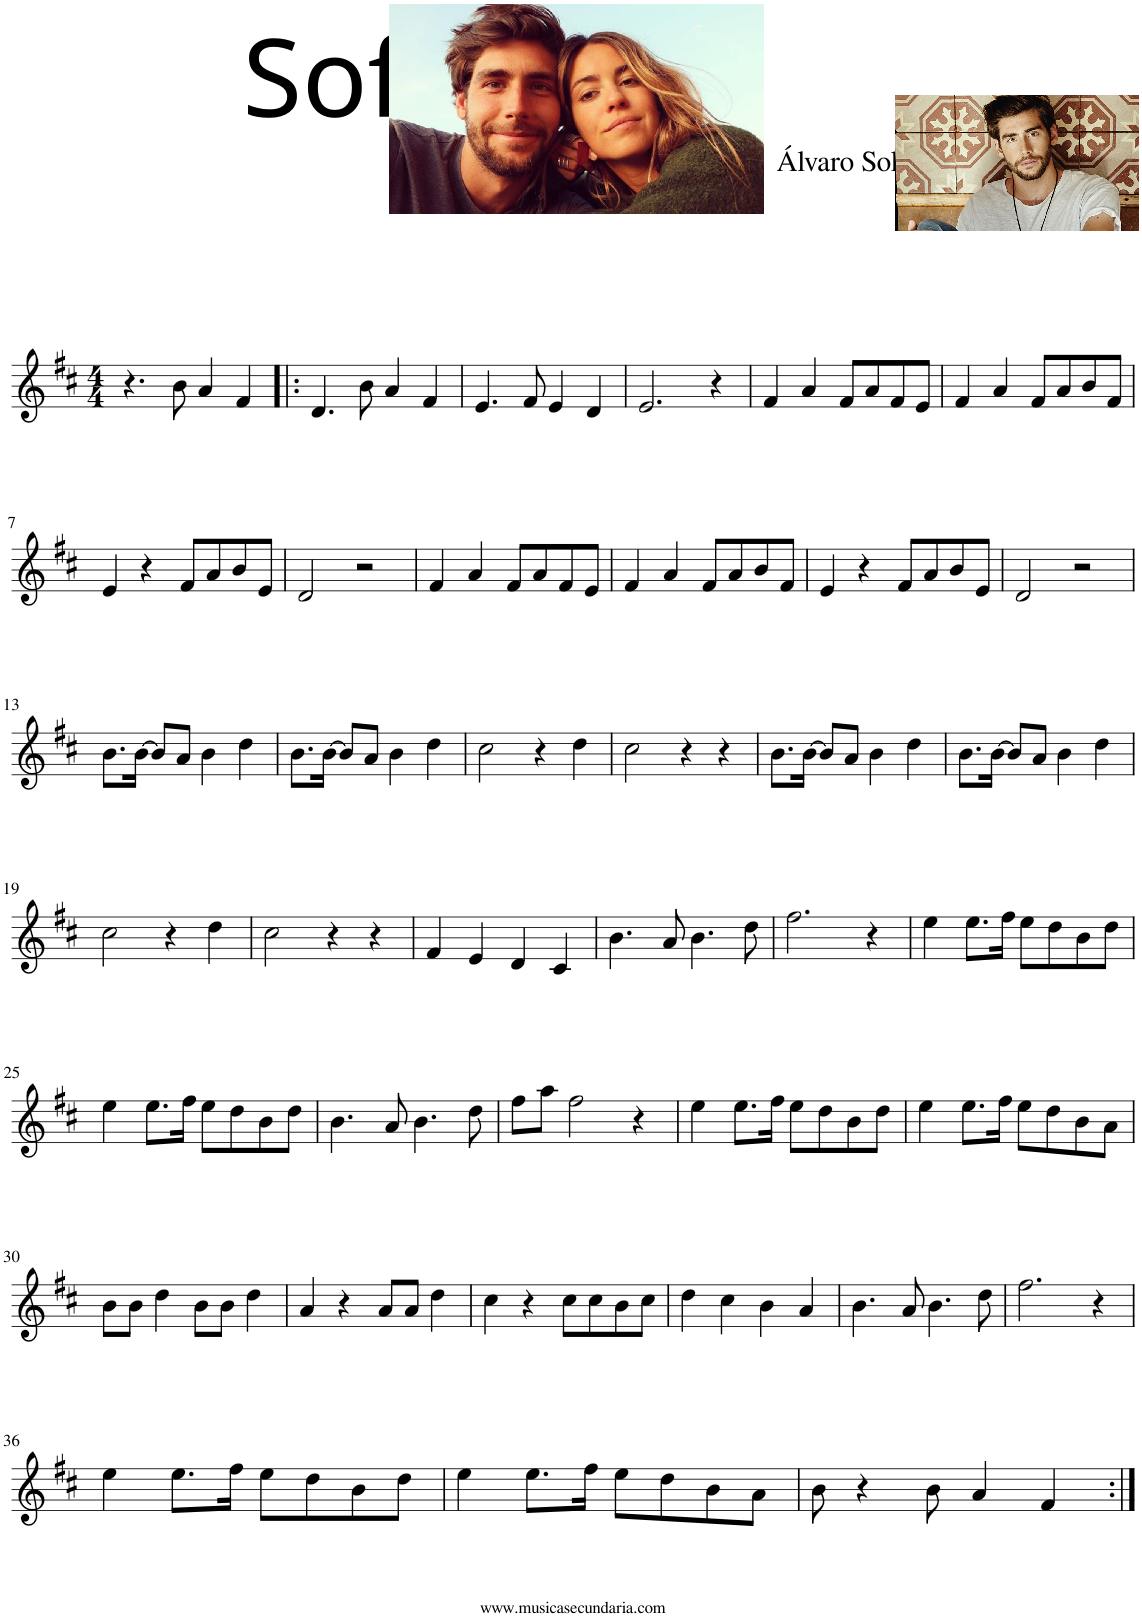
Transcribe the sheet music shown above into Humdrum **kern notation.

**kern
*part1
*staff1
*I"Dwarsfluit
*clefG2
*k[f#c#]
*M4/4
=1
4.r
8b\
4a/
4f#/
=2!|:
4.d/
8b\
4a/
4f#/
=3
4.e/
8f#/
4e/
4d/
=4
2.e/
4r
=5
4f#/
4a/
8f#/L
8a/
8f#/
8e/J
=6
4f#/
4a/
8f#/L
8a/
8b/
8f#/J
!!LO:LB:g=z
=7
4e/
4r
8f#/L
8a/
8b/
8e/J
=8
2d/
2r
=9
4f#/
4a/
8f#/L
8a/
8f#/
8e/J
=10
4f#/
4a/
8f#/L
8a/
8b/
8f#/J
=11
4e/
4r
8f#/L
8a/
8b/
8e/J
=12
2d/
2r
!!LO:LB:g=z
=13
8.b\L
[16b\Jk
8b/L]
8a/J
4b\
4dd\
=14
8.b\L
[16b\Jk
8b/L]
8a/J
4b\
4dd\
=15
2cc#\
4r
4dd\
=16
2cc#\
4r
4r
=17
8.b\L
[16b\Jk
8b/L]
8a/J
4b\
4dd\
=18
8.b\L
[16b\Jk
8b/L]
8a/J
4b\
4dd\
!!LO:LB:g=z
=19
2cc#\
4r
4dd\
=20
2cc#\
4r
4r
=21
4f#/
4e/
4d/
4c#/
=22
4.b\
8a/
4.b\
8dd\
=23
2.ff#\
4r
=24
4ee\
8.ee\L
16ff#\Jk
8ee\L
8dd\
8b\
8dd\J
!!LO:LB:g=z
=25
4ee\
8.ee\L
16ff#\Jk
8ee\L
8dd\
8b\
8dd\J
=26
4.b\
8a/
4.b\
8dd\
=27
8ff#\L
8aa\J
2ff#\
4r
=28
4ee\
8.ee\L
16ff#\Jk
8ee\L
8dd\
8b\
8dd\J
=29
4ee\
8.ee\L
16ff#\Jk
8ee\L
8dd\
8b\
8a\J
!!LO:LB:g=z
=30
8b\L
8b\J
4dd\
8b\L
8b\J
4dd\
=31
4a/
4r
8a/L
8a/J
4dd\
=32
4cc#\
4r
8cc#\L
8cc#\
8b\
8cc#\J
=33
4dd\
4cc#\
4b\
4a/
=34
4.b\
8a/
4.b\
8dd\
=35
2.ff#\
4r
!!LO:LB:g=z
=36
4ee\
8.ee\L
16ff#\Jk
8ee\L
8dd\
8b\
8dd\J
=37
4ee\
8.ee\L
16ff#\Jk
8ee\L
8dd\
8b\
8a\J
=38
8b\
4r
8b\
4a/
4f#/
=:|!
*-
